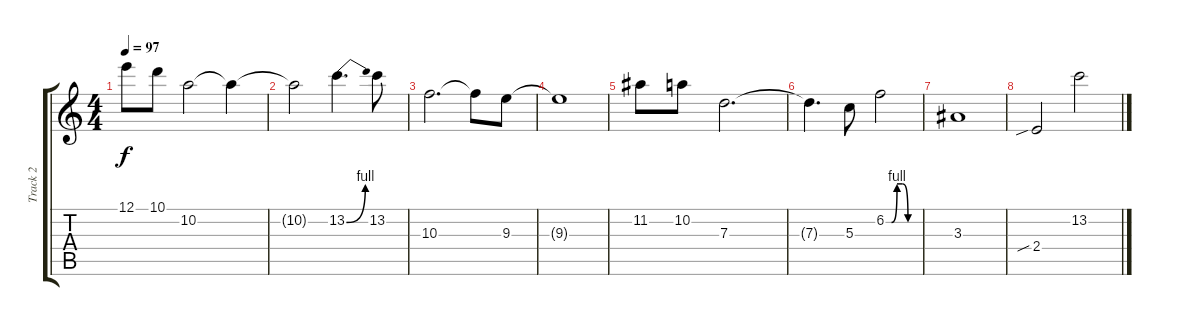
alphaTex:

\track ("Track 2" "Track 2") {instrument distortionguitar}
\staff {score tabs}
\tuning (E4 B3 G3 D3 A2 D2) {hide}
\ts (4 4)
\tempo 97
\clef g2
\ks c
12.1.8{dy f} 10.1.8 10.2.2 10.2{t}.4 |
10.2{t}.2 13.2{be (bend 0 0 60 4)}.4{d} 13.2.8 |
10.3.2{d} 10.3{t}.8 9.3.8 |
9.3{t}.1 |
11.2.8 10.2.8 7.3.2{d} |
7.3{t}.4{d} 5.3.8 6.2{be (custom 0 0 10 0 20 4 30 4 40 0 45 0 60 0)}.2 |
3.3.1 |
2.4{sib}.2 13.2.2
